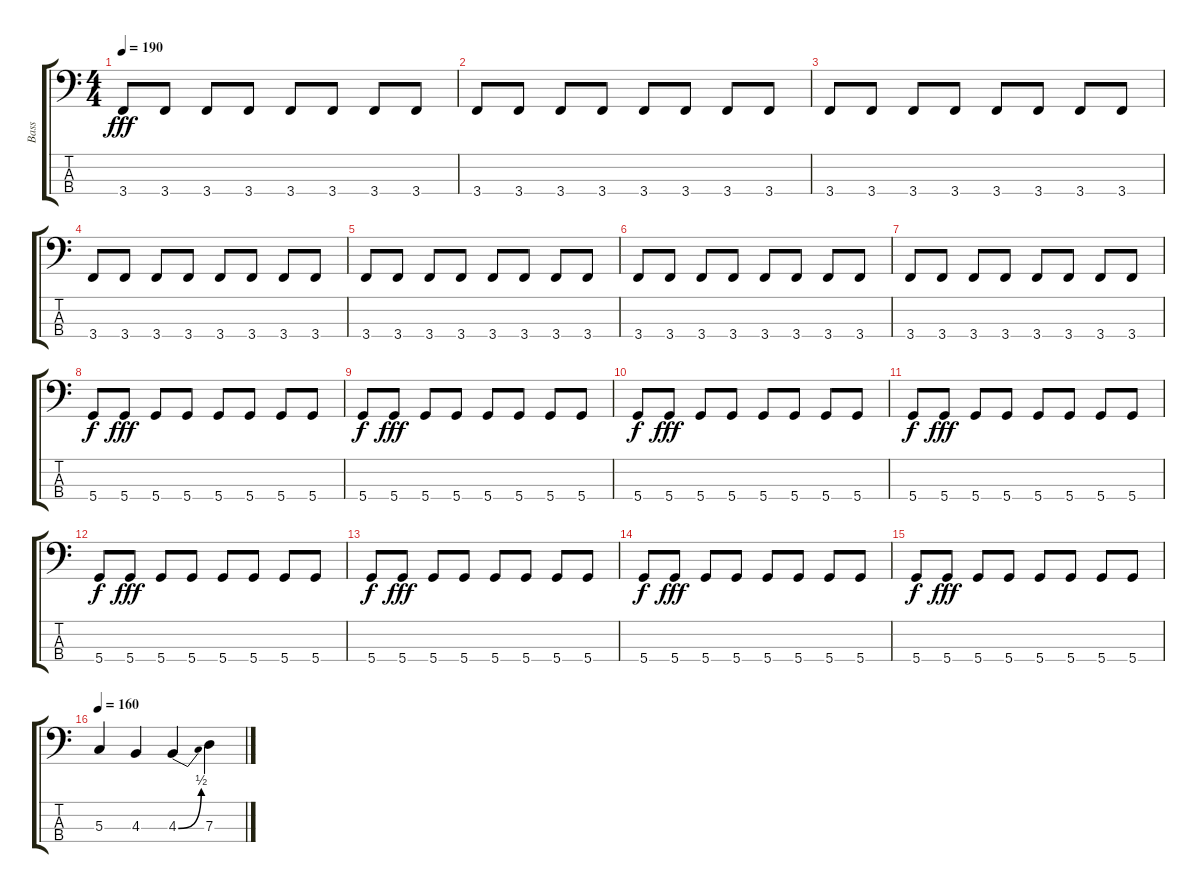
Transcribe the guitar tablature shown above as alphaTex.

\track ("Bass" "Bass") {instrument electricbassfinger}
\staff {score tabs}
\tuning (F2 C2 G1 D1) {hide}
\ts (4 4)
\tempo 190
\clef f4
\ks c
3.4.8{dy fff} 3.4.8 3.4.8 3.4.8 3.4.8 3.4.8 3.4.8 3.4.8 |
3.4.8 3.4.8 3.4.8 3.4.8 3.4.8 3.4.8 3.4.8 3.4.8 |
3.4.8 3.4.8 3.4.8 3.4.8 3.4.8 3.4.8 3.4.8 3.4.8 |
3.4.8 3.4.8 3.4.8 3.4.8 3.4.8 3.4.8 3.4.8 3.4.8 |
3.4.8 3.4.8 3.4.8 3.4.8 3.4.8 3.4.8 3.4.8 3.4.8 |
3.4.8 3.4.8 3.4.8 3.4.8 3.4.8 3.4.8 3.4.8 3.4.8 |
3.4.8 3.4.8 3.4.8 3.4.8 3.4.8 3.4.8 3.4.8 3.4.8 |
5.4.8{dy f} 5.4.8{dy fff} 5.4.8 5.4.8 5.4.8 5.4.8 5.4.8 5.4.8 |
5.4.8{dy f} 5.4.8{dy fff} 5.4.8 5.4.8 5.4.8 5.4.8 5.4.8 5.4.8 |
5.4.8{dy f} 5.4.8{dy fff} 5.4.8 5.4.8 5.4.8 5.4.8 5.4.8 5.4.8 |
5.4.8{dy f} 5.4.8{dy fff} 5.4.8 5.4.8 5.4.8 5.4.8 5.4.8 5.4.8 |
5.4.8{dy f} 5.4.8{dy fff} 5.4.8 5.4.8 5.4.8 5.4.8 5.4.8 5.4.8 |
5.4.8{dy f} 5.4.8{dy fff} 5.4.8 5.4.8 5.4.8 5.4.8 5.4.8 5.4.8 |
5.4.8{dy f} 5.4.8{dy fff} 5.4.8 5.4.8 5.4.8 5.4.8 5.4.8 5.4.8 |
5.4.8{dy f} 5.4.8{dy fff} 5.4.8 5.4.8 5.4.8 5.4.8 5.4.8 5.4.8 |
\tempo 160
5.3.4 4.3.4 4.3{be (bend 0 0 60 2)}.4 7.3.4
